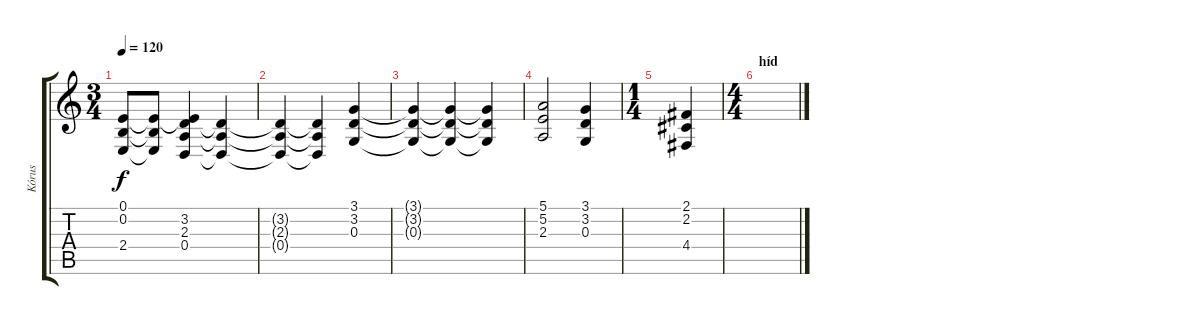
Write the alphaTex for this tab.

\track ("Kórus" "Kórus") {instrument choiraahs}
\staff {score tabs}
\tuning (E4 B3 G3 D3 A2 E2) {hide}
\ts (3 4)
\tempo 120
\clef g2
\ks c
(0.1{t} 0.2{t} 2.4{t}).8{dy f} (0.1{t} 0.2{t} 2.4{t}).8 (0.1{t} 3.2 2.3 0.4).4 (3.2{t} 2.3{t} 0.4{t}).4 |
(3.2{t} 2.3{t} 0.4{t}).4 (3.2{t} 2.3{t} 0.4{t}).4 (3.1 3.2 0.3).4 |
(3.1{t} 3.2{t} 0.3{t}).4 (3.1{t} 3.2{t} 0.3{t}).4 (3.1{t} 3.2{t} 0.3{t}).4 |
(5.1 5.2 2.3).2 (3.1 3.2 0.3).4 |
\ts (1 4)
(2.1 2.2 4.4).4 |
\ts (4 4)
\section ("" "híd")
